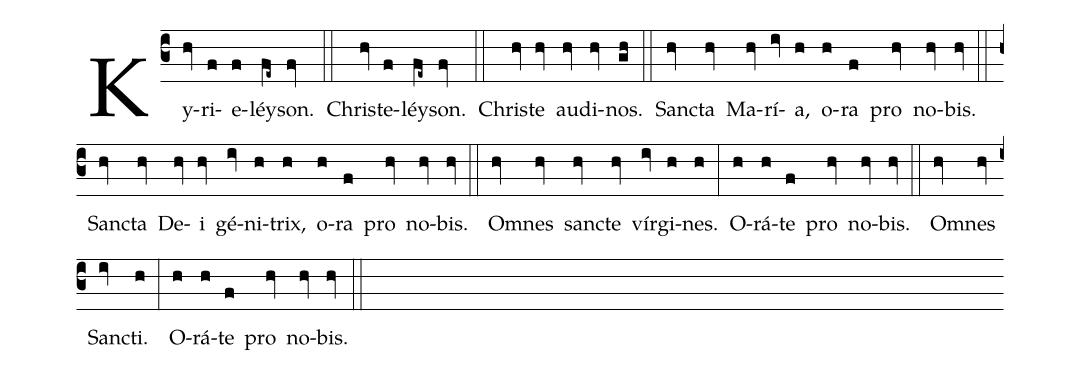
%%
(c3) Ky(hv)ri(f)e(f)léy(fe~)son.(fv) (::)
Chris(hv)te(f)léy(fe~)son.(fv) (::)
Chris(hv)te(hv) au(hv)di(hv)nos.(gh) (::)
Sanc(hv)ta(hv) Ma(hv)rí(iv)a,(h) o(h)ra(f) pro(hv) no(hv)bis.(hv) (::)
Sanc(hv)ta(hv) De(hv)i(hv) gé(iv)ni(h)trix,(h) o(h)ra(f) pro(hv) no(hv)bis.(hv) (::)
Om(hv)nes(hv) sanc(hv)te(hv) vír(iv)gi(h)nes.(h) (:)
O(h)rá(h)te(f) pro(hv) no(hv)bis.(hv) (::)
Om(hv)nes(hv) Sanc(iv)ti.(h) (:)
O(h)rá(h)te(f) pro(hv) no(hv)bis.(hv) (::)
